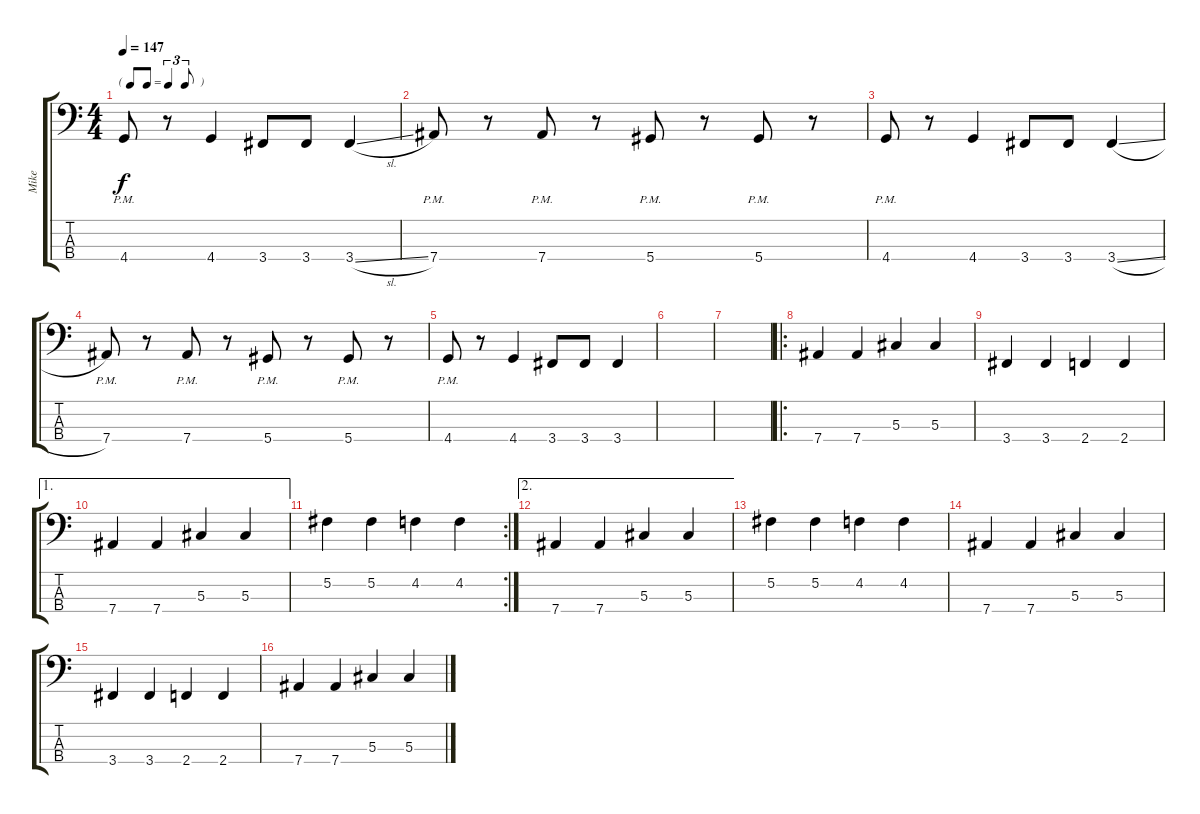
\track ("Mike" "Mike") {instrument electricbasspick}
\staff {score tabs}
\tuning (Gb2 Db2 Ab1 Eb1) {hide}
\ts (4 4)
\tf triplet8th
\tempo 147
\clef f4
\ks c
4.4{pm}.8{dy f} r.8 4.4.4 3.4.8 3.4.8 3.4{sl}.4 |
7.4{pm}.8 r.8 7.4{pm}.8 r.8 5.4{pm}.8 r.8 5.4{pm}.8 r.8 |
4.4{pm}.8 r.8 4.4.4 3.4.8 3.4.8 3.4{sl}.4 |
7.4{pm}.8 r.8 7.4{pm}.8 r.8 5.4{pm}.8 r.8 5.4{pm}.8 r.8 |
4.4{pm}.8 r.8 4.4.4 3.4.8 3.4.8 3.4.4 |
|
|
\ro
7.4.4 7.4.4 5.3.4 5.3.4 |
3.4.4 3.4.4 2.4.4 2.4.4 |
\ae 1
7.4.4 7.4.4 5.3.4 5.3.4 |
\rc 2
5.2.4 5.2.4 4.2.4 4.2.4 |
\ae 2
7.4.4 7.4.4 5.3.4 5.3.4 |
5.2.4 5.2.4 4.2.4 4.2.4 |
7.4.4 7.4.4 5.3.4 5.3.4 |
3.4.4 3.4.4 2.4.4 2.4.4 |
7.4.4 7.4.4 5.3.4 5.3.4
